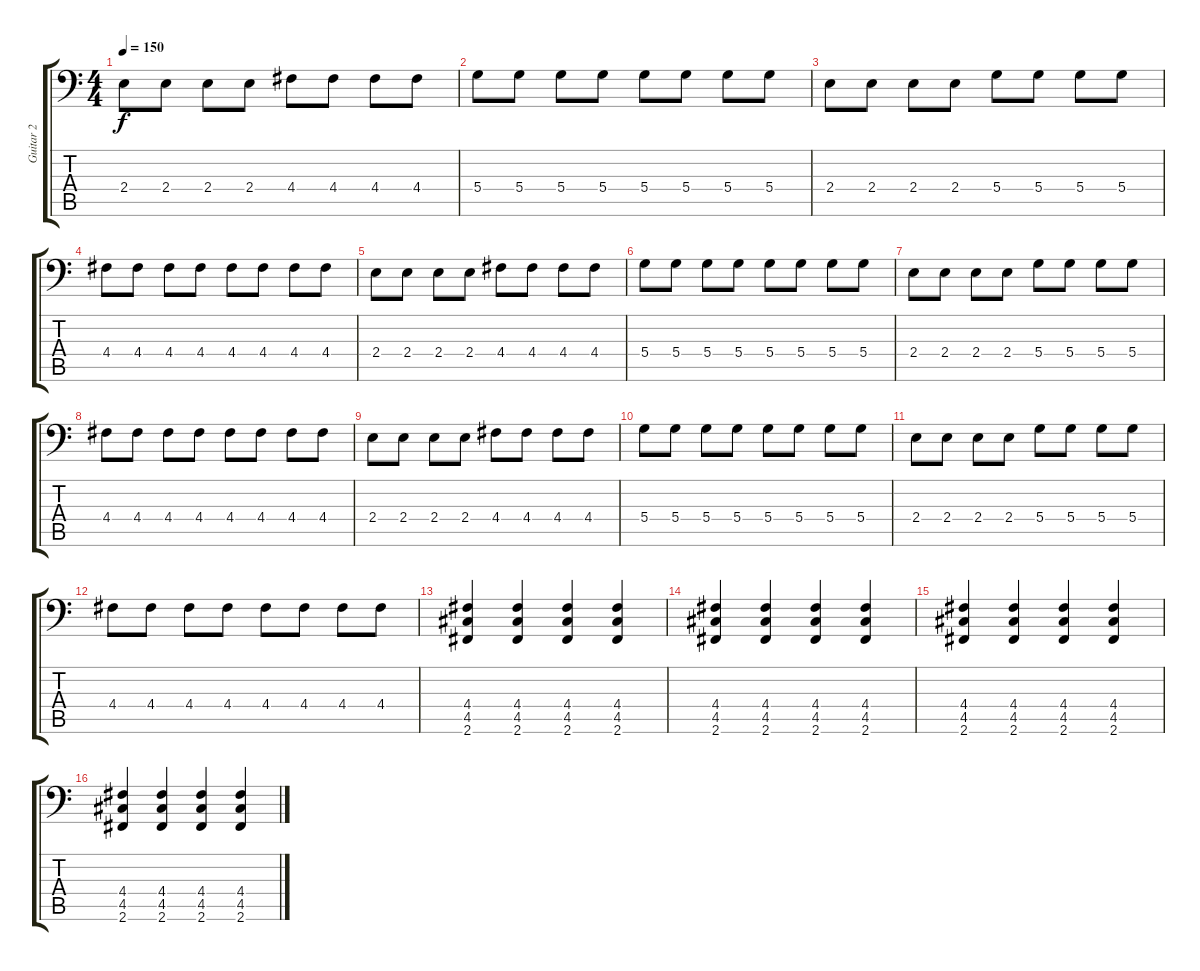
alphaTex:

\track ("Guitar 2" "Guitar 2") {instrument distortionguitar}
\staff {score tabs}
\tuning (E3 B2 G2 D2 A1 E1) {hide}
\ts (4 4)
\tempo 150
\clef f4
\ks c
2.4.8{dy f} 2.4.8 2.4.8 2.4.8 4.4.8 4.4.8 4.4.8 4.4.8 |
5.4.8 5.4.8 5.4.8 5.4.8 5.4.8 5.4.8 5.4.8 5.4.8 |
2.4.8 2.4.8 2.4.8 2.4.8 5.4.8 5.4.8 5.4.8 5.4.8 |
4.4.8 4.4.8 4.4.8 4.4.8 4.4.8 4.4.8 4.4.8 4.4.8 |
2.4.8 2.4.8 2.4.8 2.4.8 4.4.8 4.4.8 4.4.8 4.4.8 |
5.4.8 5.4.8 5.4.8 5.4.8 5.4.8 5.4.8 5.4.8 5.4.8 |
2.4.8 2.4.8 2.4.8 2.4.8 5.4.8 5.4.8 5.4.8 5.4.8 |
4.4.8 4.4.8 4.4.8 4.4.8 4.4.8 4.4.8 4.4.8 4.4.8 |
2.4.8 2.4.8 2.4.8 2.4.8 4.4.8 4.4.8 4.4.8 4.4.8 |
5.4.8 5.4.8 5.4.8 5.4.8 5.4.8 5.4.8 5.4.8 5.4.8 |
2.4.8 2.4.8 2.4.8 2.4.8 5.4.8 5.4.8 5.4.8 5.4.8 |
4.4.8 4.4.8 4.4.8 4.4.8 4.4.8 4.4.8 4.4.8 4.4.8 |
(4.4 4.5 2.6).4{txt " "} (4.4 4.5 2.6).4 (4.4 4.5 2.6).4 (4.4 4.5 2.6).4 |
(4.4 4.5 2.6).4 (4.4 4.5 2.6).4 (4.4 4.5 2.6).4 (4.4 4.5 2.6).4 |
(4.4 4.5 2.6).4{txt " "} (4.4 4.5 2.6).4 (4.4 4.5 2.6).4 (4.4 4.5 2.6).4 |
(4.4 4.5 2.6).4{txt " "} (4.4 4.5 2.6).4 (4.4 4.5 2.6).4 (4.4 4.5 2.6).4
